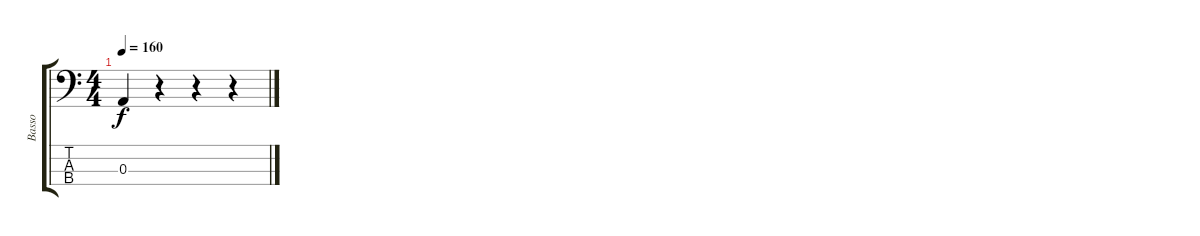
\track ("Basso" "Basso") {instrument electricbasspick}
\staff {score tabs}
\tuning (G2 D2 A1 E1) {hide}
\ts (4 4)
\tempo 160
\clef f4
\ks c
0.3.4{dy f} r.4 r.4 r.4
